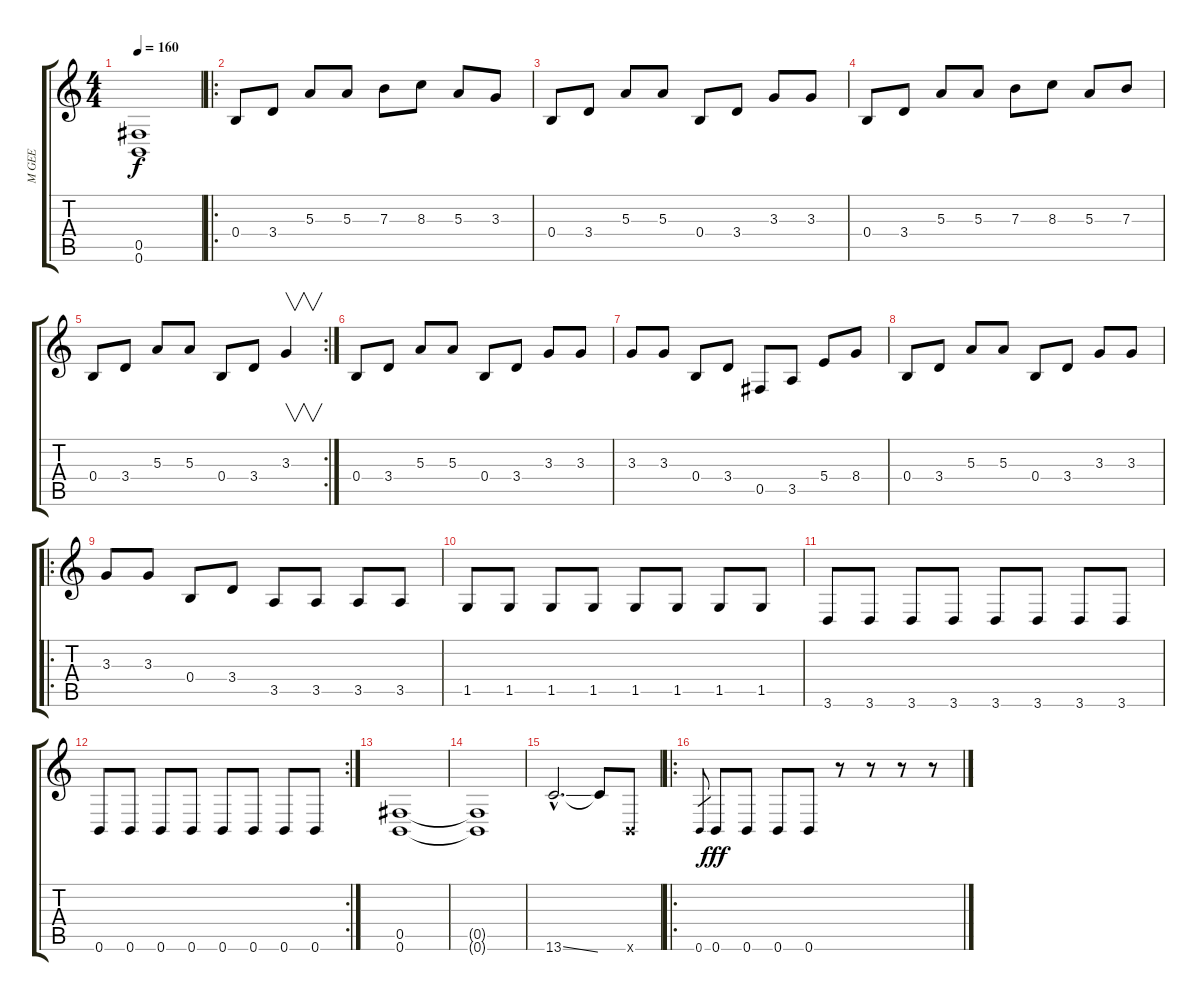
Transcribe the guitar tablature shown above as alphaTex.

\track ("M GEE" "M GEE") {instrument distortionguitar}
\staff {score tabs}
\tuning (Db4 Ab3 E3 B2 Gb2 B1) {hide}
\ts (4 4)
\tempo 160
\clef g2
\ks c
(0.5{t} 0.6{t}).1{dy f} |
\ro
0.4.8{instrument electricguitarmuted} 3.4.8 5.3.8 5.3.8 7.3.8 8.3.8 5.3.8 3.3.8 |
0.4.8 3.4.8 5.3.8 5.3.8 0.4.8 3.4.8 3.3.8 3.3.8 |
0.4.8{instrument electricguitarmuted} 3.4.8 5.3.8 5.3.8 7.3.8 8.3.8 5.3.8 7.3.8 |
\rc 2
0.4.8 3.4.8 5.3.8 5.3.8 0.4.8 3.4.8 3.3.4{v} |
0.4.8{instrument electricguitarmuted} 3.4.8 5.3.8 5.3.8 0.4.8 3.4.8 3.3.8 3.3.8 |
3.3.8 3.3.8 0.4.8 3.4.8 0.5.8 3.5.8 5.4.8 8.4.8 |
0.4.8{instrument electricguitarmuted} 3.4.8 5.3.8 5.3.8 0.4.8 3.4.8 3.3.8 3.3.8 |
\ro
3.3.8 3.3.8 0.4.8 3.4.8 3.5.8 3.5.8 3.5.8 3.5.8 |
1.5.8 1.5.8 1.5.8 1.5.8 1.5.8 1.5.8 1.5.8 1.5.8 |
3.6.8 3.6.8 3.6.8 3.6.8 3.6.8 3.6.8 3.6.8 3.6.8 |
\rc 2
0.6.8 0.6.8 0.6.8 0.6.8 0.6.8 0.6.8 0.6.8 0.6.8 |
(0.5 0.6).1{instrument distortionguitar} |
(0.5{t} 0.6{t}).1 |
13.6{ss hac}.2{d} 13.6{t}.8 0.6{x}.8 |
\ro
0.6.8{gr} 0.6.8{dy fff} 0.6.8 0.6.8 0.6.8 r.8 r.8 r.8 r.8
